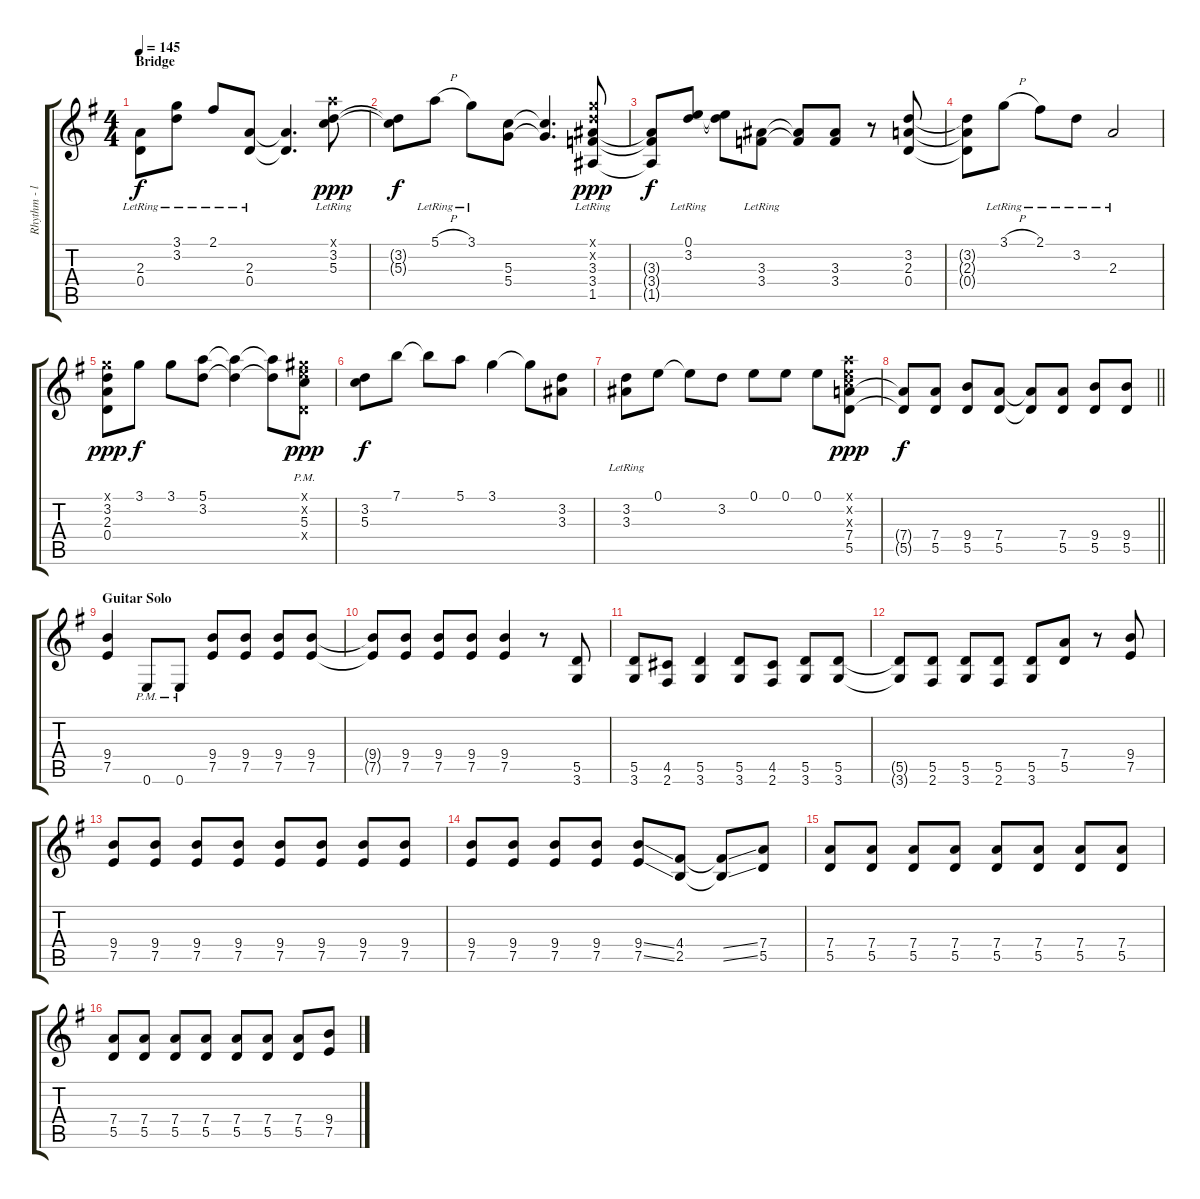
\track ("Rhythm - left" "Rhythm - l") {instrument distortionguitar}
\staff {score tabs}
\tuning (E4 B3 G3 D3 A2 E2) {hide}
\ts (4 4)
\section ("" "Bridge")
\tempo 145
\clef g2
\ks g
(2.3{lr} 0.4{lr}).8{dy f} (3.1{lr} 3.2{lr}).8 2.1{lr}.8 (2.3{lr} 0.4).8 (2.3{t} 0.4{t}).4{d} (5.1{x} 3.2{lr} 5.3{lr}).8{dy ppp} |
(3.2{t} 5.3{t}).8{dy f} 5.1{h lr}.8 3.1{lr}.8 (5.3 5.4).8 (5.3{t} 5.4{t}).4{d} (3.1{x} 3.2{x} 3.3{lr} 3.4{lr} 1.5{lr}).8{dy ppp} |
(3.3{t} 3.4{t} 1.5{t}).8{dy f} (0.1{lr} 3.2{lr}).8 (0.1{t} 3.2{t}).8 (3.3{lr} 3.4{lr}).8 (3.3{t} 3.4{t}).8 (3.3 3.4).8 r.8 (3.2 2.3 0.4).8 |
(3.2{t} 2.3{t} 0.4{t}).8 3.1{h lr}.8 2.1{lr}.8 3.2{lr}.8 2.3{lr}.2 |
(3.1{x} 3.2 2.3 0.4).8{dy ppp} 3.1.8{dy f} 3.1.8 (5.1 3.2).8 (5.1{t} 3.2{t}).4 (5.1{t} 3.2{t}).8 (4.1{x} 5.2{x} 5.3{pm} 0.4{x}).8{dy ppp} |
(3.2 5.3).8{dy f} 7.1.8 7.1{t}.8 5.1.8 3.1.4 3.1{t}.8 (3.2 3.3).8 |
(3.2 3.3{lr}).8 0.1.8 0.1{t}.8 3.2.8 0.1.8 0.1.8 0.1.8 (5.1{x} 5.2{x} 5.3{x} 7.4 5.5).8{dy ppp} |
\barLineRight lightlight
(7.4{t} 5.5{t}).8{dy f} (7.4 5.5).8 (9.4 5.5).8 (7.4 5.5).8 (7.4{t} 5.5{t}).8 (7.4 5.5).8 (9.4 5.5).8 (9.4 5.5).8 |
\section ("" "Guitar Solo")
(9.4 7.5).4 0.6{pm}.8 0.6{pm}.8 (9.4 7.5).8 (9.4 7.5).8 (9.4 7.5).8 (9.4 7.5).8 |
(9.4{t} 7.5{t}).8 (9.4 7.5).8 (9.4 7.5).8 (9.4 7.5).8 (9.4 7.5).4 r.8 (5.5 3.6).8 |
(5.5 3.6).8 (4.5 2.6).8 (5.5 3.6).4 (5.5 3.6).8 (4.5 2.6).8 (5.5 3.6).8 (5.5 3.6).8 |
(5.5{t} 3.6{t}).8 (5.5 2.6).8 (5.5 3.6).8 (5.5 2.6).8 (5.5 3.6).8 (7.4 5.5).8 r.8 (9.4 7.5).8 |
(9.4 7.5).8 (9.4 7.5).8 (9.4 7.5).8 (9.4 7.5).8 (9.4 7.5).8 (9.4 7.5).8 (9.4 7.5).8 (9.4 7.5).8 |
(9.4 7.5).8 (9.4 7.5).8 (9.4 7.5).8 (9.4 7.5).8 (9.4{ss} 7.5{ss}).8 (4.4 2.5).8 (4.4{ss t} 2.5{ss t}).8 (7.4 5.5).8 |
(7.4 5.5).8 (7.4 5.5).8 (7.4 5.5).8 (7.4 5.5).8 (7.4 5.5).8 (7.4 5.5).8 (7.4 5.5).8 (7.4 5.5).8 |
(7.4 5.5).8 (7.4 5.5).8 (7.4 5.5).8 (7.4 5.5).8 (7.4 5.5).8 (7.4 5.5).8 (7.4 5.5).8 (9.4 7.5).8
